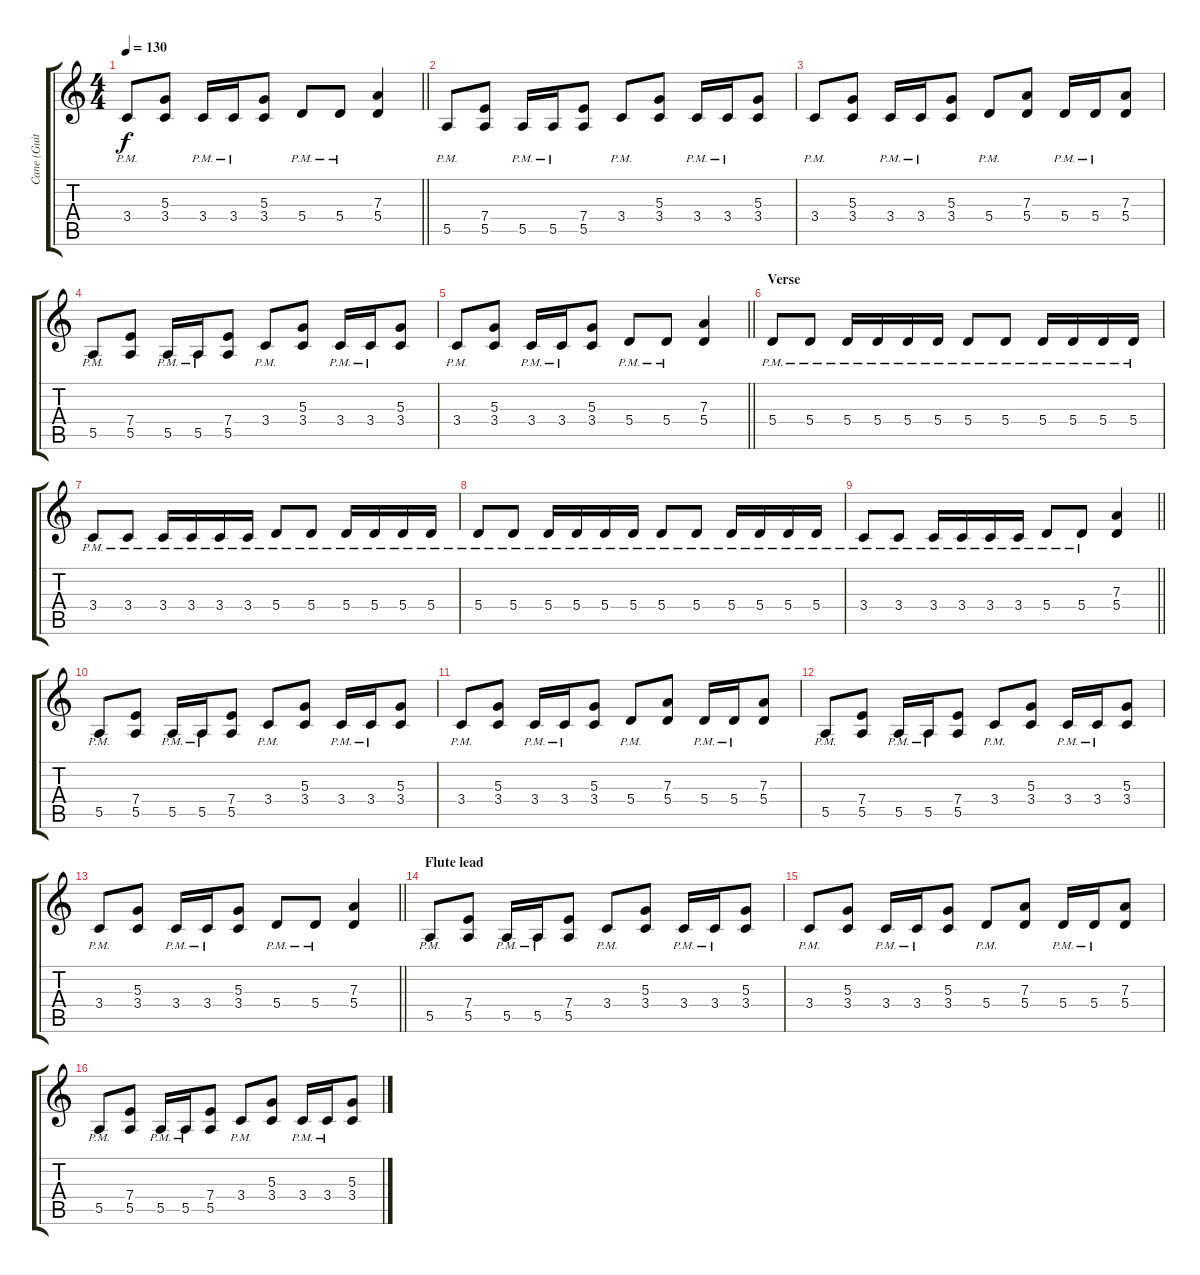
\track ("Cane (Guitar)" "Cane (Guit") {instrument distortionguitar}
\staff {score tabs}
\tuning (B3 Gb3 D3 A2 E2 B1) {hide}
\ts (4 4)
\tempo 130
\clef g2
\barLineRight lightlight
\ks c
3.4{pm}.8{dy f} (5.3 3.4).8 3.4{pm}.16 3.4{pm}.16 (5.3 3.4).8 5.4{pm}.8 5.4{pm}.8 (7.3 5.4).4 |
\section ("" "")
5.5{pm}.8 (7.4 5.5).8 5.5{pm}.16 5.5{pm}.16 (7.4 5.5).8 3.4{pm}.8 (5.3 3.4).8 3.4{pm}.16 3.4{pm}.16 (5.3 3.4).8 |
3.4{pm}.8 (5.3 3.4).8 3.4{pm}.16 3.4{pm}.16 (5.3 3.4).8 5.4{pm}.8 (7.3 5.4).8 5.4{pm}.16 5.4{pm}.16 (7.3 5.4).8 |
5.5{pm}.8 (7.4 5.5).8 5.5{pm}.16 5.5{pm}.16 (7.4 5.5).8 3.4{pm}.8 (5.3 3.4).8 3.4{pm}.16 3.4{pm}.16 (5.3 3.4).8 |
\barLineRight lightlight
3.4{pm}.8 (5.3 3.4).8 3.4{pm}.16 3.4{pm}.16 (5.3 3.4).8 5.4{pm}.8 5.4{pm}.8 (7.3 5.4).4 |
\section ("" "Verse")
5.4{pm}.8 5.4{pm}.8 5.4{pm}.16 5.4{pm}.16 5.4{pm}.16 5.4{pm}.16 5.4{pm}.8 5.4{pm}.8 5.4{pm}.16 5.4{pm}.16 5.4{pm}.16 5.4{pm}.16 |
3.4{pm}.8 3.4{pm}.8 3.4{pm}.16 3.4{pm}.16 3.4{pm}.16 3.4{pm}.16 5.4{pm}.8 5.4{pm}.8 5.4{pm}.16 5.4{pm}.16 5.4{pm}.16 5.4{pm}.16 |
5.4{pm}.8 5.4{pm}.8 5.4{pm}.16 5.4{pm}.16 5.4{pm}.16 5.4{pm}.16 5.4{pm}.8 5.4{pm}.8 5.4{pm}.16 5.4{pm}.16 5.4{pm}.16 5.4{pm}.16 |
\barLineRight lightlight
3.4{pm}.8 3.4{pm}.8 3.4{pm}.16 3.4{pm}.16 3.4{pm}.16 3.4{pm}.16 5.4{pm}.8 5.4{pm}.8 (7.3 5.4).4 |
\section ("" "")
5.5{pm}.8 (7.4 5.5).8 5.5{pm}.16 5.5{pm}.16 (7.4 5.5).8 3.4{pm}.8 (5.3 3.4).8 3.4{pm}.16 3.4{pm}.16 (5.3 3.4).8 |
3.4{pm}.8 (5.3 3.4).8 3.4{pm}.16 3.4{pm}.16 (5.3 3.4).8 5.4{pm}.8 (7.3 5.4).8 5.4{pm}.16 5.4{pm}.16 (7.3 5.4).8 |
5.5{pm}.8 (7.4 5.5).8 5.5{pm}.16 5.5{pm}.16 (7.4 5.5).8 3.4{pm}.8 (5.3 3.4).8 3.4{pm}.16 3.4{pm}.16 (5.3 3.4).8 |
\barLineRight lightlight
3.4{pm}.8 (5.3 3.4).8 3.4{pm}.16 3.4{pm}.16 (5.3 3.4).8 5.4{pm}.8 5.4{pm}.8 (7.3 5.4).4 |
\section ("" "Flute lead")
5.5{pm}.8 (7.4 5.5).8 5.5{pm}.16 5.5{pm}.16 (7.4 5.5).8 3.4{pm}.8 (5.3 3.4).8 3.4{pm}.16 3.4{pm}.16 (5.3 3.4).8 |
3.4{pm}.8 (5.3 3.4).8 3.4{pm}.16 3.4{pm}.16 (5.3 3.4).8 5.4{pm}.8 (7.3 5.4).8 5.4{pm}.16 5.4{pm}.16 (7.3 5.4).8 |
5.5{pm}.8 (7.4 5.5).8 5.5{pm}.16 5.5{pm}.16 (7.4 5.5).8 3.4{pm}.8 (5.3 3.4).8 3.4{pm}.16 3.4{pm}.16 (5.3 3.4).8
